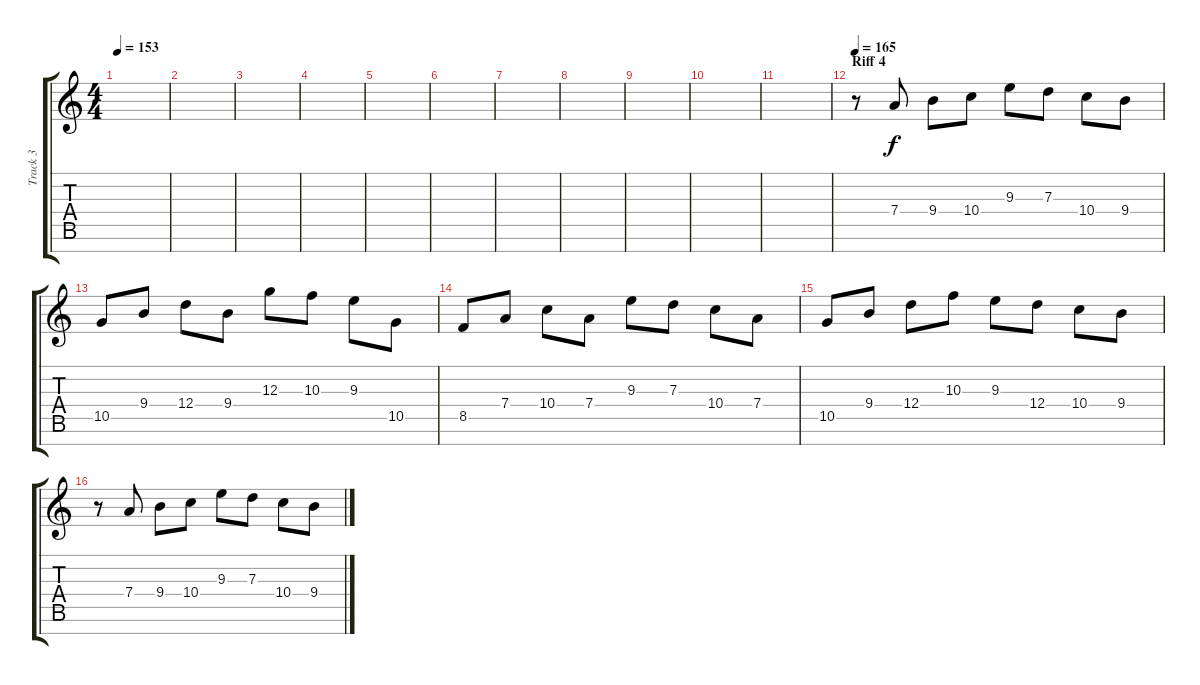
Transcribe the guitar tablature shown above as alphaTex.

\track ("Track 3" "Track 3") {instrument distortionguitar}
\staff {score tabs}
\tuning (E4 B3 G3 D3 A2 E2 B1) {hide}
\ts (4 4)
\tempo 153
\clef g2
\ks c
|
|
|
|
|
|
|
|
|
|
|
\section ("" "Riff 4")
\tempo 165
r.8 7.4.8 9.4.8 10.4.8 9.3.8 7.3.8 10.4.8 9.4.8 |
10.5.8 9.4.8 12.4.8 9.4.8 12.3.8 10.3.8 9.3.8 10.5.8 |
8.5.8 7.4.8 10.4.8 7.4.8 9.3.8 7.3.8 10.4.8 7.4.8 |
10.5.8 9.4.8 12.4.8 10.3.8 9.3.8 12.4.8 10.4.8 9.4.8 |
r.8 7.4.8 9.4.8 10.4.8 9.3.8 7.3.8 10.4.8 9.4.8
